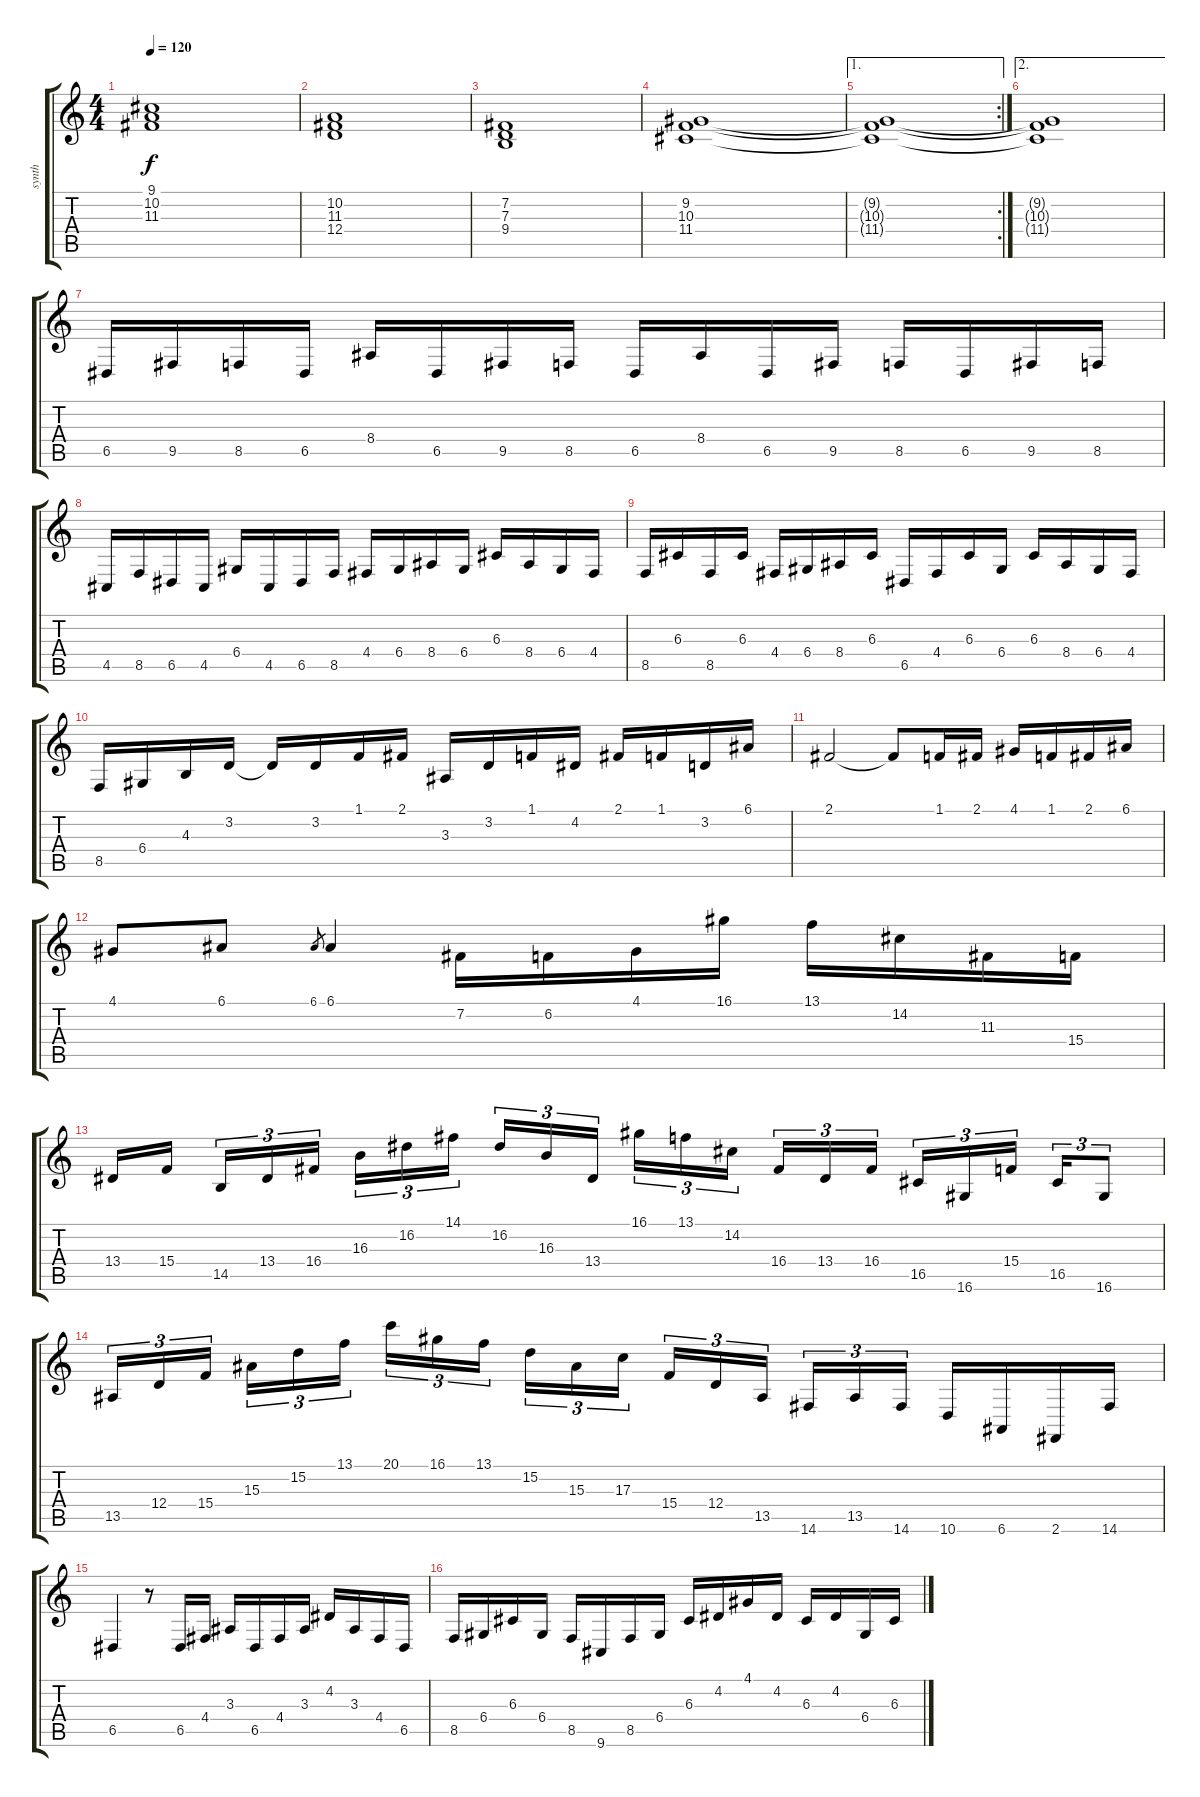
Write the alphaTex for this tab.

\track ("synth" "synth") {instrument pad7halo}
\staff {score tabs}
\tuning (E4 B3 G3 D3 A2 E2) {hide}
\ts (4 4)
\tempo 120
\clef g2
\ks c
(9.1 10.2 11.3).1{dy f} |
(10.2 11.3 12.4).1 |
(7.2 7.3 9.4).1 |
(9.2 10.3 11.4).1 |
\ae 1
\rc 2
(9.2{t} 10.3{t} 11.4{t}).1 |
\ae 2
(9.2{t} 10.3{t} 11.4{t}).1 |
6.5.16{volume 14} 9.5.16 8.5.16 6.5.16 8.4.16 6.5.16 9.5.16 8.5.16 6.5.16 8.4.16 6.5.16 9.5.16 8.5.16 6.5.16 9.5.16 8.5.16 |
4.5.16 8.5.16 6.5.16 4.5.16 6.4.16 4.5.16 6.5.16 8.5.16 4.4.16 6.4.16 8.4.16 6.4.16 6.3.16 8.4.16 6.4.16 4.4.16 |
8.5.16 6.3.16 8.5.16 6.3.16 4.4.16 6.4.16 8.4.16 6.3.16 6.5.16 4.4.16 6.3.16 6.4.16 6.3.16 8.4.16 6.4.16 4.4.16 |
8.5.16 6.4.16 4.3.16 3.2.16 3.2{t}.16 3.2.16 1.1.16 2.1.16 3.3.16 3.2.16 1.1.16 4.2.16 2.1.16 1.1.16 3.2.16 6.1.16 |
2.1.2 2.1{t}.8 1.1.16 2.1.16 4.1.16 1.1.16 2.1.16 6.1.16 |
4.1.8 6.1.8 6.1.8{gr} 6.1.4 7.2.16 6.2.16 4.1.16 16.1.16 13.1.16 14.2.16 11.3.16 15.4.16 |
13.4.16 15.4.16{beam splitsecondary} 14.5.16{tu (3 2)} 13.4.16{tu (3 2)} 16.4.16{tu (3 2)} 16.3.16{tu (3 2)} 16.2.16{tu (3 2)} 14.1.16{tu (3 2) beam splitsecondary} 16.2.16{tu (3 2)} 16.3.16{tu (3 2)} 13.4.16{tu (3 2)} 16.1.16{tu (3 2)} 13.1.16{tu (3 2)} 14.2.16{tu (3 2) beam splitsecondary} 16.4.16{tu (3 2)} 13.4.16{tu (3 2)} 16.4.16{tu (3 2)} 16.5.16{tu (3 2)} 16.6.16{tu (3 2)} 15.4.16{tu (3 2) beam splitsecondary} 16.5.16{tu (3 2)} 16.6.8{tu (3 2)} |
13.5.16{tu (3 2)} 12.4.16{tu (3 2)} 15.4.16{tu (3 2) beam splitsecondary} 15.3.16{tu (3 2)} 15.2.16{tu (3 2)} 13.1.16{tu (3 2)} 20.1.16{tu (3 2)} 16.1.16{tu (3 2)} 13.1.16{tu (3 2) beam splitsecondary} 15.2.16{tu (3 2)} 15.3.16{tu (3 2)} 17.3.16{tu (3 2)} 15.4.16{tu (3 2)} 12.4.16{tu (3 2)} 13.5.16{tu (3 2) beam splitsecondary} 14.6.16{tu (3 2)} 13.5.16{tu (3 2)} 14.6.16{tu (3 2)} 10.6.16 6.6.16 2.6.16 14.6.16 |
6.5.4 r.8 6.5.16 4.4.16 3.3.16 6.5.16 4.4.16 3.3.16 4.2.16 3.3.16 4.4.16 6.5.16 |
8.5.16 6.4.16 6.3.16 6.4.16 8.5.16 9.6.16 8.5.16 6.4.16 6.3.16 4.2.16 4.1.16 4.2.16 6.3.16 4.2.16 6.4.16 6.3.16
